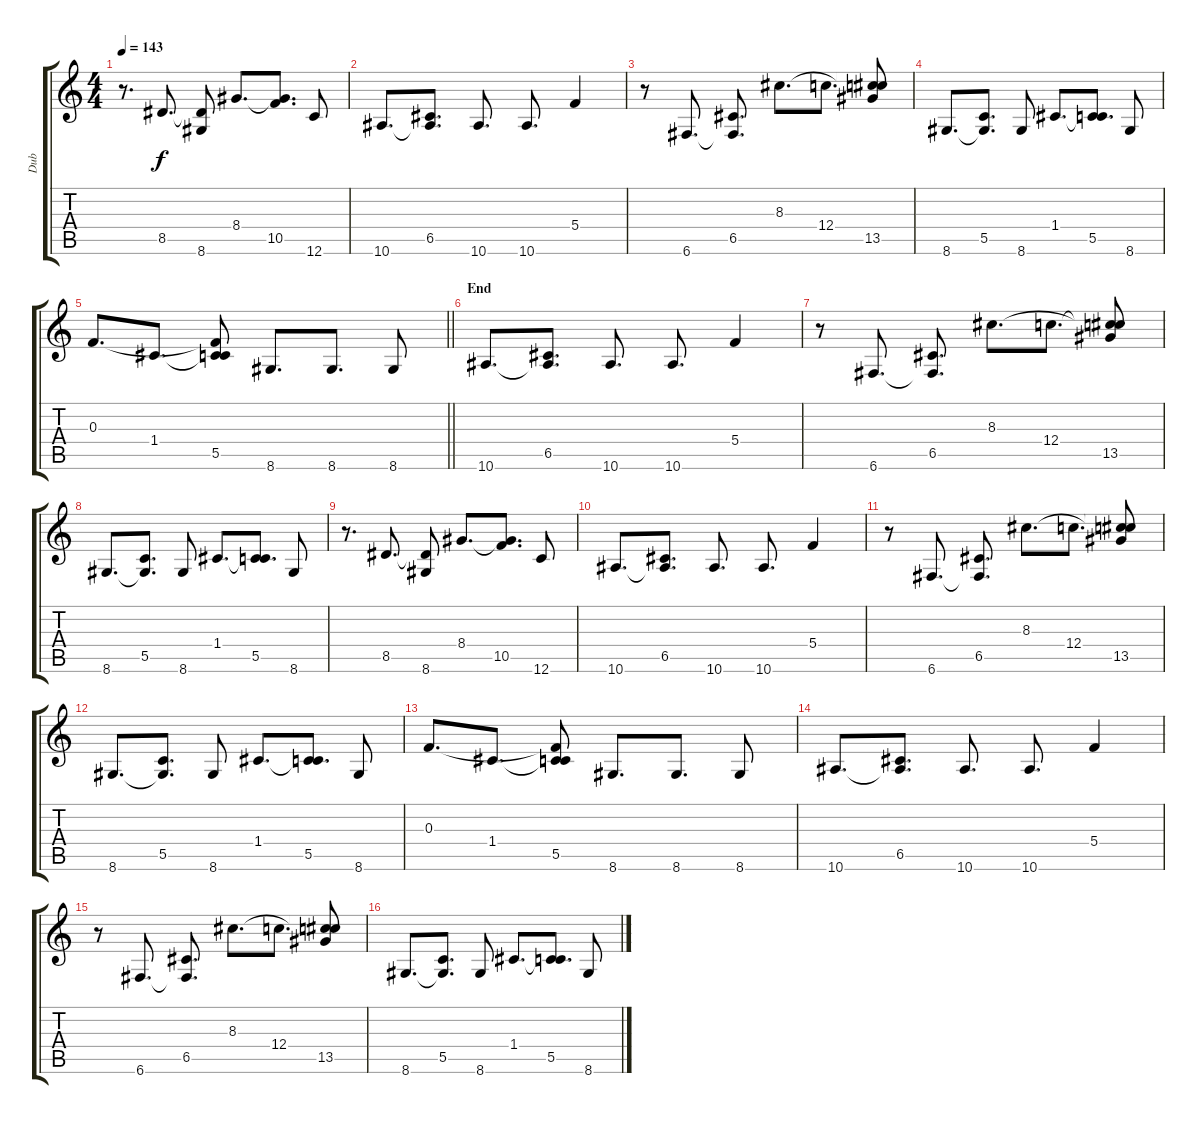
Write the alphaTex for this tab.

\track ("Dub" "Dub") {instrument distortionguitar}
\staff {score tabs}
\tuning (D4 A3 F3 C3 G2 C2) {hide}
\ts (4 4)
\tempo 143
\clef g2
\ks c
r.8{d dy f} 8.5.8{d} (8.5{t} 8.6).8 8.4.8{d} (8.4{t} 10.5).8{d} 12.6.8 |
10.6.8{d} (6.5 10.6{t}).8{d} 10.6.8{d} 10.6.8{d} 5.4.4 |
r.8 6.6.8{d} (6.5 6.6{t}).8{d} 8.3.8{d} 12.4.8{d} (8.3{t} 12.4{t} 13.5).8 |
8.6.8{d} (5.5 8.6{t}).8{d} 8.6.8 1.4.8{d} (1.4{t} 5.5).8{d} 8.6.8 |
\barLineRight lightlight
0.3.8{d} 1.4.8{d} (0.3{t} 1.4{t} 5.5).8 8.6.8{d} 8.6.8{d} 8.6.8 |
\section ("" "End")
10.6.8{d} (6.5 10.6{t}).8{d} 10.6.8{d} 10.6.8{d} 5.4.4 |
r.8 6.6.8{d} (6.5 6.6{t}).8{d} 8.3.8{d} 12.4.8{d} (8.3{t} 12.4{t} 13.5).8 |
8.6.8{d} (5.5 8.6{t}).8{d} 8.6.8 1.4.8{d} (1.4{t} 5.5).8{d} 8.6.8 |
r.8{d} 8.5.8{d} (8.5{t} 8.6).8 8.4.8{d} (8.4{t} 10.5).8{d} 12.6.8 |
10.6.8{d} (6.5 10.6{t}).8{d} 10.6.8{d} 10.6.8{d} 5.4.4 |
r.8 6.6.8{d} (6.5 6.6{t}).8{d} 8.3.8{d} 12.4.8{d} (8.3{t} 12.4{t} 13.5).8 |
8.6.8{d} (5.5 8.6{t}).8{d} 8.6.8 1.4.8{d} (1.4{t} 5.5).8{d} 8.6.8 |
0.3.8{d} 1.4.8{d} (0.3{t} 1.4{t} 5.5).8 8.6.8{d} 8.6.8{d} 8.6.8 |
10.6.8{d volume 5} (6.5 10.6{t}).8{d} 10.6.8{d} 10.6.8{d} 5.4.4 |
r.8 6.6.8{d} (6.5 6.6{t}).8{d} 8.3.8{d} 12.4.8{d} (8.3{t} 12.4{t} 13.5).8 |
8.6.8{d} (5.5 8.6{t}).8{d} 8.6.8 1.4.8{d} (1.4{t} 5.5).8{d} 8.6.8
